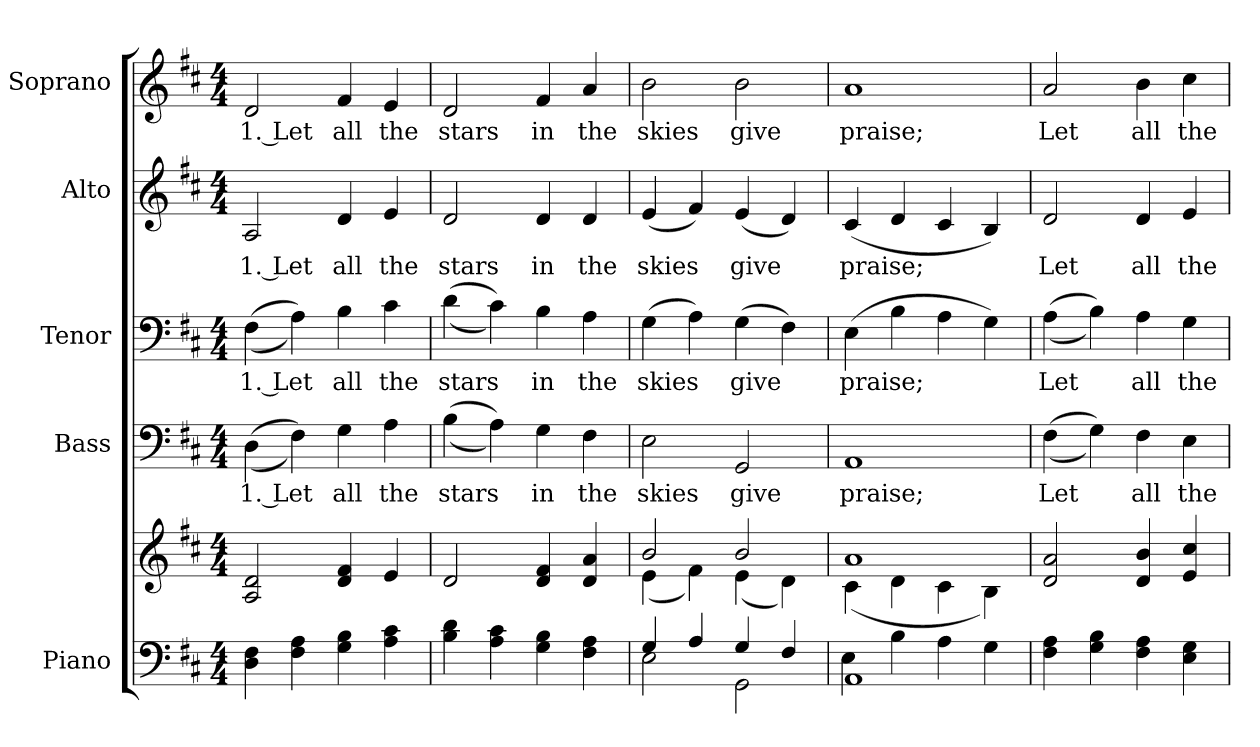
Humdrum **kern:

**kern	**kern	**kern	**text	**kern	**text	**kern	**text	**kern	**text
*part5	*part5	*part4	*part4	*part3	*part3	*part2	*part2	*part1	*part1
*staff6	*staff5	*staff4	*staff4	*staff3	*staff3	*staff2	*staff2	*staff1	*staff1
*I"Piano	*	*I"Bass	*	*I"Tenor	*	*I"Alto	*	*I"Soprano	*
*I'Pno.	*	*I'B.	*	*I'T.	*	*I'A.	*	*I'S.	*
!!LO:PB:g=z
*clefF4	*clefG2	*clefF4	*	*clefF4	*	*clefG2	*	*clefG2	*
*k[f#c#]	*k[f#c#]	*k[f#c#]	*	*k[f#c#]	*	*k[f#c#]	*	*k[f#c#]	*
*D:	*D:	*D:	*	*D:	*	*D:	*	*D:	*
*M4/4	*M4/4	*M4/4	*	*M4/4	*	*M4/4	*	*M4/4	*
*MM150	*MM150	*MM150	*	*MM150	*	*MM150	*	*MM150	*
=1	=1	=1	=1	=1	=1	=1	=1	=1	=1
!	!	!	!LO:LY:b:color=#000000	!	!	!	!	!	!
!	!	!	!	!	!LO:LY:b:color=#000000	!	!	!	!
!	!	!	!	!	!	!	!LO:LY:b:color=#000000	!	!
!	!	!	!	!	!	!	!	!	!LO:LY:b:color=#000000
4Di\ 4F#i	2Ai/ 2di	((4Di\	1. Let	((4F#i\	1. Let	2Ai/	1. Let	2di/	1. Let
4F#i\ 4Ai	.	4F#i\))	.	4Ai\))	.	.	.	.	.
!	!	!	!LO:LY:b:color=#000000	!	!	!	!	!	!
!	!	!	!	!	!LO:LY:b:color=#000000	!	!	!	!
!	!	!	!	!	!	!	!LO:LY:b:color=#000000	!	!
!	!	!	!	!	!	!	!	!	!LO:LY:b:color=#000000
4Gi\ 4Bi	4di/ 4f#i	4Gi\	all	4Bi\	all	4di/	all	4f#i/	all
!	!	!	!LO:LY:b:color=#000000	!	!	!	!	!	!
!	!	!	!	!	!LO:LY:b:color=#000000	!	!	!	!
!	!	!	!	!	!	!	!LO:LY:b:color=#000000	!	!
!	!	!	!	!	!	!	!	!	!LO:LY:b:color=#000000
4Ai\ 4c#i	4ei/	4Ai\	the	4c#i\	the	4ei/	the	4ei/	the
=2	=2	=2	=2	=2	=2	=2	=2	=2	=2
!	!	!	!LO:LY:b:color=#000000	!	!	!	!	!	!
!	!	!	!	!	!LO:LY:b:color=#000000	!	!	!	!
!	!	!	!	!	!	!	!LO:LY:b:color=#000000	!	!
!	!	!	!	!	!	!	!	!	!LO:LY:b:color=#000000
4Bi\ 4di	2di/	((4Bi\	stars	((4di\	stars	2di/	stars	2di/	stars
4Ai\ 4c#i	.	4Ai\))	.	4c#i\))	.	.	.	.	.
!	!	!	!LO:LY:b:color=#000000	!	!	!	!	!	!
!	!	!	!	!	!LO:LY:b:color=#000000	!	!	!	!
!	!	!	!	!	!	!	!LO:LY:b:color=#000000	!	!
!	!	!	!	!	!	!	!	!	!LO:LY:b:color=#000000
4Gi\ 4Bi	4di/ 4f#i	4Gi\	in	4Bi\	in	4di/	in	4f#i/	in
!	!	!	!LO:LY:b:color=#000000	!	!	!	!	!	!
!	!	!	!	!	!LO:LY:b:color=#000000	!	!	!	!
!	!	!	!	!	!	!	!LO:LY:b:color=#000000	!	!
!	!	!	!	!	!	!	!	!	!LO:LY:b:color=#000000
4F#i\ 4Ai	4di/ 4ai	4F#i\	the	4Ai\	the	4di/	the	4ai/	the
=3	=3	=3	=3	=3	=3	=3	=3	=3	=3
*^	*^	*	*	*	*	*	*	*	*
!	!	!	!	!	!LO:LY:b:color=#000000	!	!	!	!	!	!
!	!	!	!	!	!	!	!LO:LY:b:color=#000000	!	!	!	!
!	!	!	!	!	!	!	!	!	!LO:LY:b:color=#000000	!	!
!	!	!	!	!	!	!	!	!	!	!	!LO:LY:b:color=#000000
4Gi/	2Ei\	2bi/	(4ei\	2Ei\	skies	(4Gi\	skies	(4ei/	skies	2bi\	skies
4Ai/	.	.	4f#i\)	.	.	4Ai\)	.	4f#i/)	.	.	.
!	!	!	!	!	!LO:LY:b:color=#000000	!	!	!	!	!	!
!	!	!	!	!	!	!	!LO:LY:b:color=#000000	!	!	!	!
!	!	!	!	!	!	!	!	!	!LO:LY:b:color=#000000	!	!
!	!	!	!	!	!	!	!	!	!	!	!LO:LY:b:color=#000000
4Gi/	2GGi\	2bi/	(4ei\	2GGi/	give	(4Gi\	give	(4ei/	give	2bi\	give
4F#i/	.	.	4di\)	.	.	4F#i\)	.	4di/)	.	.	.
=4	=4	=4	=4	=4	=4	=4	=4	=4	=4	=4	=4
!	!	!	!	!	!LO:LY:b:color=#000000	!	!	!	!	!	!
!	!	!	!	!	!	!	!LO:LY:b:color=#000000	!	!	!	!
!	!	!	!	!	!	!	!	!	!LO:LY:b:color=#000000	!	!
!	!	!	!	!	!	!	!	!	!	!	!LO:LY:b:color=#000000
1AAi	4Ei\	1ai	(4c#i\	1AAi	praise;	(4Ei\	praise;	(4c#i/	praise;	1ai	praise;
.	4Bi\	.	4di\	.	.	4Bi\	.	4di/	.	.	.
.	4Ai\	.	4c#i\	.	.	4Ai\	.	4c#i/	.	.	.
.	4Gi\	.	4Bi\)	.	.	4Gi\)	.	4Bi/)	.	.	.
*v	*v	*	*	*	*	*	*	*	*	*	*
*	*v	*v	*	*	*	*	*	*	*	*
!!LO:PB:g=z
=5	=5	=5	=5	=5	=5	=5	=5	=5	=5
*^	*^	*	*	*	*	*	*	*	*
!	!	!	!	!	!LO:LY:b:color=#000000	!	!	!	!	!	!
*v	*v	*	*	*	*	*	*	*	*	*	*
*	*v	*v	*	*	*	*	*	*	*	*
*^	*^	*	*	*	*	*	*	*	*
!	!	!	!	!	!	!	!LO:LY:b:color=#000000	!	!	!	!
*v	*v	*	*	*	*	*	*	*	*	*	*
*	*v	*v	*	*	*	*	*	*	*	*
*^	*^	*	*	*	*	*	*	*	*
!	!	!	!	!	!	!	!	!	!LO:LY:b:color=#000000	!	!
*v	*v	*	*	*	*	*	*	*	*	*	*
*	*v	*v	*	*	*	*	*	*	*	*
*^	*^	*	*	*	*	*	*	*	*
!	!	!	!	!	!	!	!	!	!	!	!LO:LY:b:color=#000000
*v	*v	*	*	*	*	*	*	*	*	*	*
*	*v	*v	*	*	*	*	*	*	*	*
4F#i\ 4Ai	2di/ 2ai	((4F#i\	Let	((4Ai\	Let	2di/	Let	2ai/	Let
4Gi\ 4Bi	.	4Gi\))	.	4Bi\))	.	.	.	.	.
!	!	!	!LO:LY:b:color=#000000	!	!	!	!	!	!
!	!	!	!	!	!LO:LY:b:color=#000000	!	!	!	!
!	!	!	!	!	!	!	!LO:LY:b:color=#000000	!	!
!	!	!	!	!	!	!	!	!	!LO:LY:b:color=#000000
4F#i\ 4Ai	4di/ 4bi	4F#i\	all	4Ai\	all	4di/	all	4bi\	all
!	!	!	!LO:LY:b:color=#000000	!	!	!	!	!	!
!	!	!	!	!	!LO:LY:b:color=#000000	!	!	!	!
!	!	!	!	!	!	!	!LO:LY:b:color=#000000	!	!
!	!	!	!	!	!	!	!	!	!LO:LY:b:color=#000000
4Ei\ 4Gi	4ei/ 4cc#i	4Ei\	the	4Gi\	the	4ei/	the	4cc#i\	the
=	=	=	=	=	=	=	=	=	=
*-	*-	*-	*-	*-	*-	*-	*-	*-	*-
